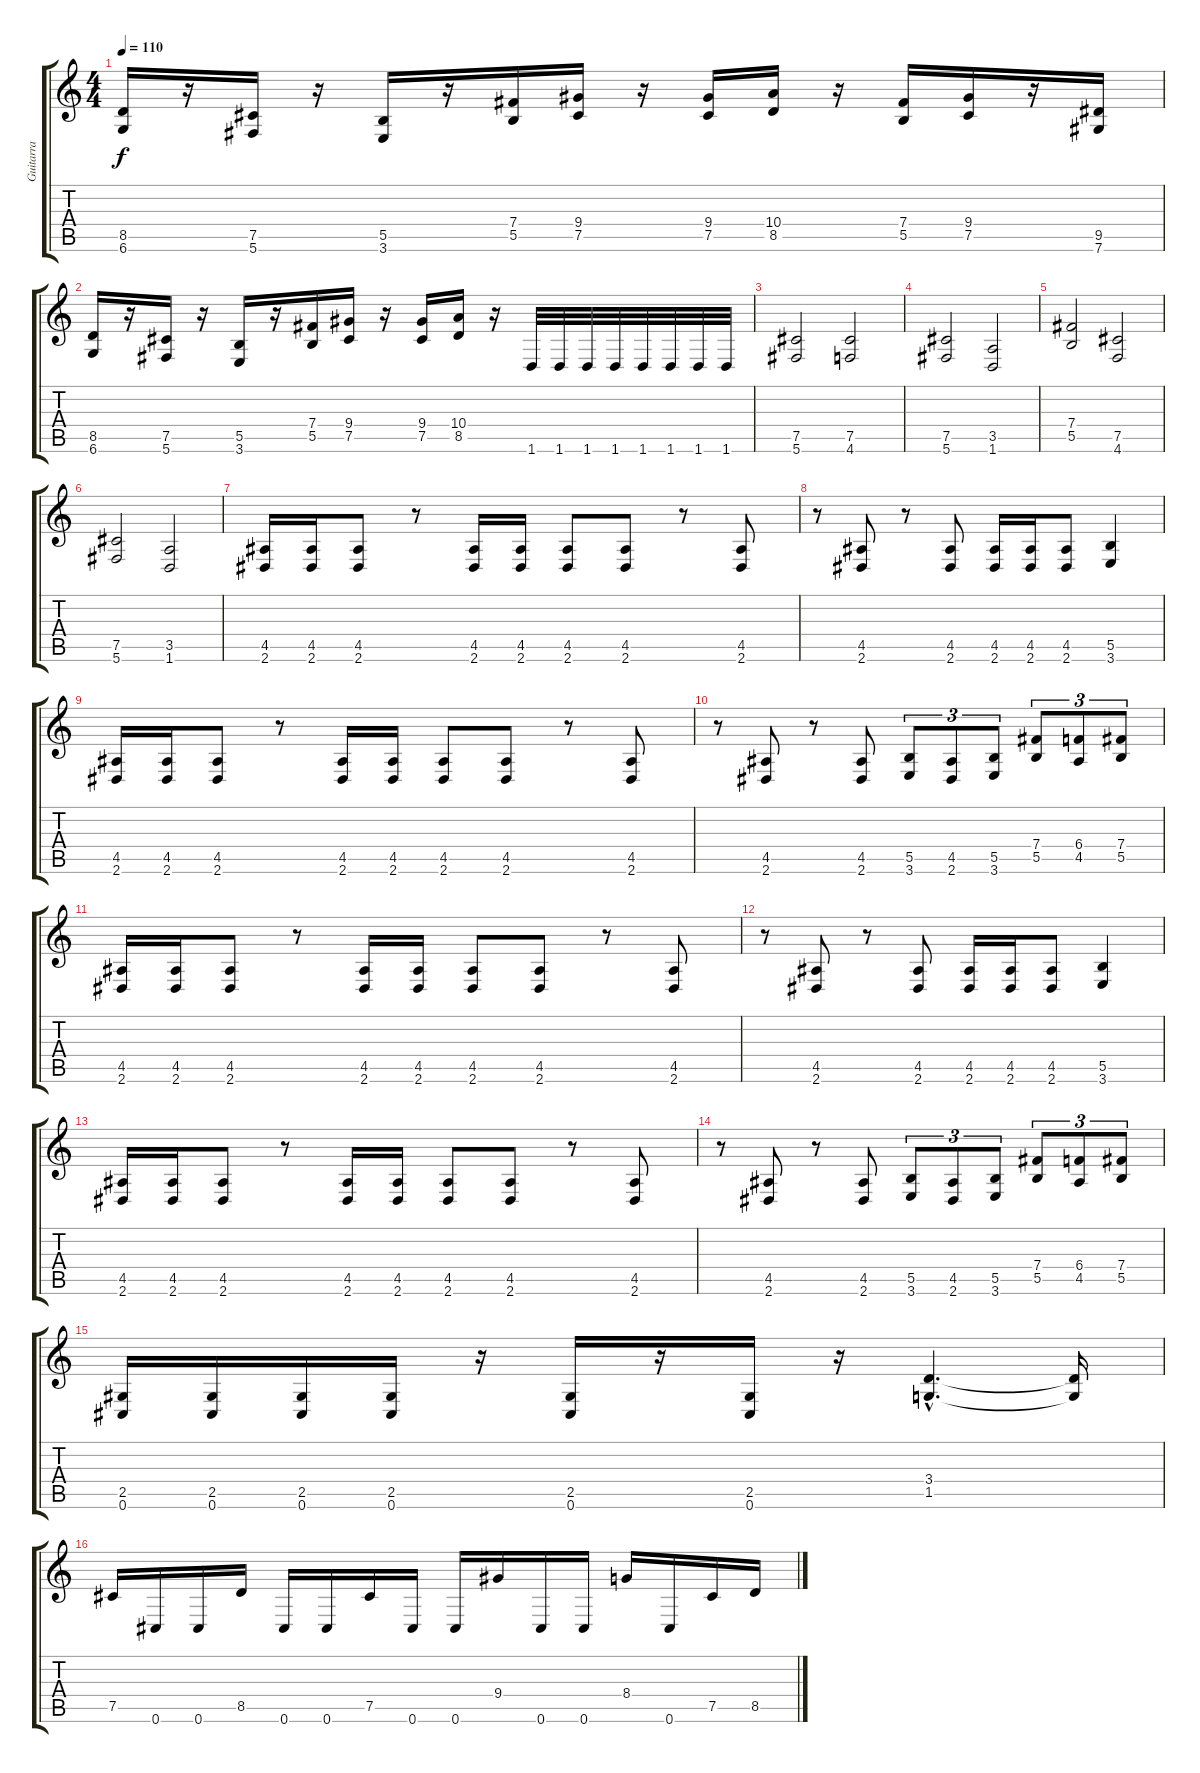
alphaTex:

\track ("Guitarra" "Guitarra") {instrument distortionguitar}
\staff {score tabs}
\tuning (Db4 Ab3 E3 B2 Gb2 Db2) {hide}
\ts (4 4)
\tempo 110
\clef g2
\ks c
(8.5 6.6).16{dy f} r.16 (7.5 5.6).16 r.16 (5.5 3.6).16 r.16 (7.4 5.5).16 (9.4 7.5).16 r.16 (9.4 7.5).16 (10.4 8.5).16 r.16 (7.4 5.5).16 (9.4 7.5).16 r.16 (9.5 7.6).16 |
(8.5 6.6).16 r.16 (7.5 5.6).16 r.16 (5.5 3.6).16 r.16 (7.4 5.5).16 (9.4 7.5).16 r.16 (9.4 7.5).16 (10.4 8.5).16 r.16 1.6.32 1.6.32 1.6.32 1.6.32 1.6.32 1.6.32 1.6.32 1.6.32 |
(7.5 5.6).2 (7.5 4.6).2 |
(7.5 5.6).2 (3.5 1.6).2 |
(7.4 5.5).2 (7.5 4.6).2 |
(7.5 5.6).2 (3.5 1.6).2 |
(4.5 2.6).16 (4.5 2.6).16 (4.5 2.6).8 r.8 (4.5 2.6).16 (4.5 2.6).16 (4.5 2.6).8 (4.5 2.6).8 r.8 (4.5 2.6).8 |
r.8 (4.5 2.6).8 r.8 (4.5 2.6).8 (4.5 2.6).16 (4.5 2.6).16 (4.5 2.6).8 (5.5 3.6).4 |
(4.5 2.6).16 (4.5 2.6).16 (4.5 2.6).8 r.8 (4.5 2.6).16 (4.5 2.6).16 (4.5 2.6).8 (4.5 2.6).8 r.8 (4.5 2.6).8 |
r.8 (4.5 2.6).8 r.8 (4.5 2.6).8 (5.5 3.6).8{tu (3 2)} (4.5 2.6).8{tu (3 2)} (5.5 3.6).8{tu (3 2)} (7.4 5.5).8{tu (3 2)} (6.4 4.5).8{tu (3 2)} (7.4 5.5).8{tu (3 2)} |
(4.5 2.6).16 (4.5 2.6).16 (4.5 2.6).8 r.8 (4.5 2.6).16 (4.5 2.6).16 (4.5 2.6).8 (4.5 2.6).8 r.8 (4.5 2.6).8 |
r.8 (4.5 2.6).8 r.8 (4.5 2.6).8 (4.5 2.6).16 (4.5 2.6).16 (4.5 2.6).8 (5.5 3.6).4 |
(4.5 2.6).16 (4.5 2.6).16 (4.5 2.6).8 r.8 (4.5 2.6).16 (4.5 2.6).16 (4.5 2.6).8 (4.5 2.6).8 r.8 (4.5 2.6).8 |
r.8 (4.5 2.6).8 r.8 (4.5 2.6).8 (5.5 3.6).8{tu (3 2)} (4.5 2.6).8{tu (3 2)} (5.5 3.6).8{tu (3 2)} (7.4 5.5).8{tu (3 2)} (6.4 4.5).8{tu (3 2)} (7.4 5.5).8{tu (3 2)} |
(2.5 0.6).16 (2.5 0.6).16 (2.5 0.6).16 (2.5 0.6).16 r.16 (2.5 0.6).16 r.16 (2.5 0.6).16 r.16 (3.4{hac} 1.5{hac}).4{d} (3.4{t} 1.5{t}).16 |
7.5.16 0.6.16 0.6.16 8.5.16 0.6.16 0.6.16 7.5.16 0.6.16 0.6.16 9.4.16 0.6.16 0.6.16 8.4.16 0.6.16 7.5.16 8.5.16
